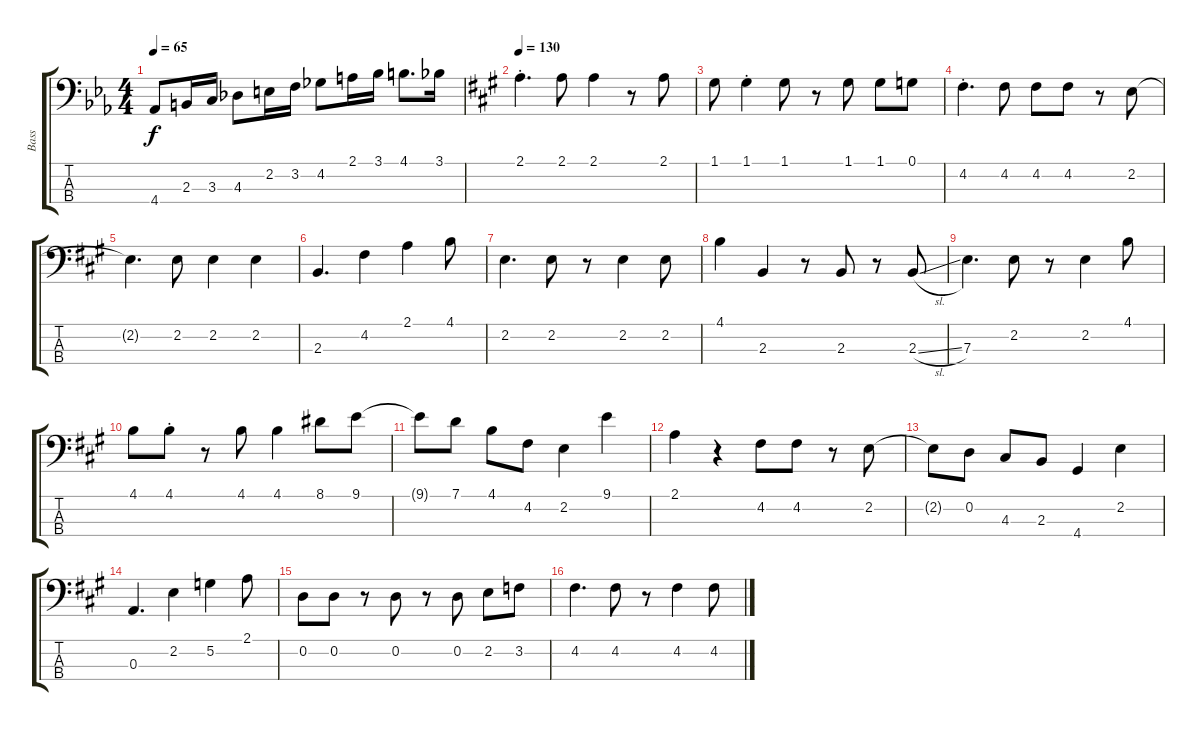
\track ("Bass" "Bass") {instrument acousticbass}
\staff {score tabs}
\tuning (G2 D2 A1 E1) {hide}
\ts (4 4)
\tempo 65
\clef f4
\ks eb
4.4.8{dy f} 2.3.16 3.3.16 4.3.8 2.2.16 3.2.16 4.2.8 2.1.16 3.1.16 4.1.8{d} 3.1.16 |
\tempo 130
\ks a
2.1{st}.4{d volume 5} 2.1.8 2.1.4 r.8 2.1.8 |
1.1.8 1.1{st}.4 1.1.8 r.8 1.1.8 1.1.8 0.1.8 |
4.2{st}.4{d} 4.2.8 4.2.8 4.2.8 r.8 2.2.8 |
2.2{t}.4{d} 2.2.8 2.2.4 2.2.4 |
2.3.4{d} 4.2.4 2.1.4 4.1.8 |
2.2.4{d} 2.2.8 r.8 2.2.4 2.2.8 |
4.1.4 2.3.4 r.8 2.3.8 r.8 2.3{sl}.8 |
7.3.4{d} 2.2.8 r.8 2.2.4 4.1.8 |
4.1.8 4.1{st}.8 r.8 4.1.8 4.1.4 8.1.8 9.1.8 |
9.1{t}.8 7.1.8 4.1.8 4.2.8 2.2.4 9.1.4 |
2.1.4 r.4 4.2.8 4.2.8 r.8 2.2.8 |
2.2{t}.8 0.2.8 4.3.8 2.3.8 4.4.4 2.2.4 |
0.3.4{d} 2.2.4 5.2.4 2.1.8 |
0.2.8 0.2.8 r.8 0.2.8 r.8 0.2.8 2.2.8 3.2.8 |
4.2.4{d} 4.2.8 r.8 4.2.4 4.2.8
